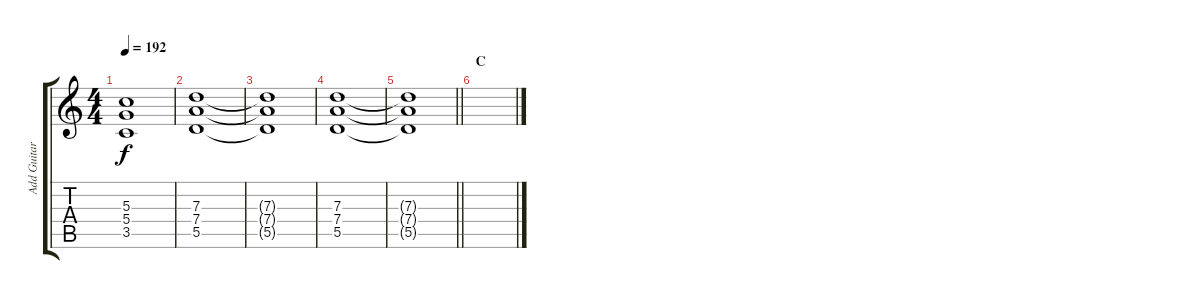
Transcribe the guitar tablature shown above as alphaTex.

\track ("Add Guitar" "Add Guitar") {instrument distortionguitar}
\staff {score tabs}
\tuning (E4 B3 G3 D3 A2 E2) {hide}
\ts (4 4)
\tempo 192
\clef g2
\ks c
(5.3{t} 5.4{t} 3.5{t}).1{dy f} |
(7.3 7.4 5.5).1 |
(7.3{t} 7.4{t} 5.5{t}).1 |
(7.3 7.4 5.5).1 |
\barLineRight lightlight
(7.3{t} 7.4{t} 5.5{t}).1 |
\section ("" "C")
